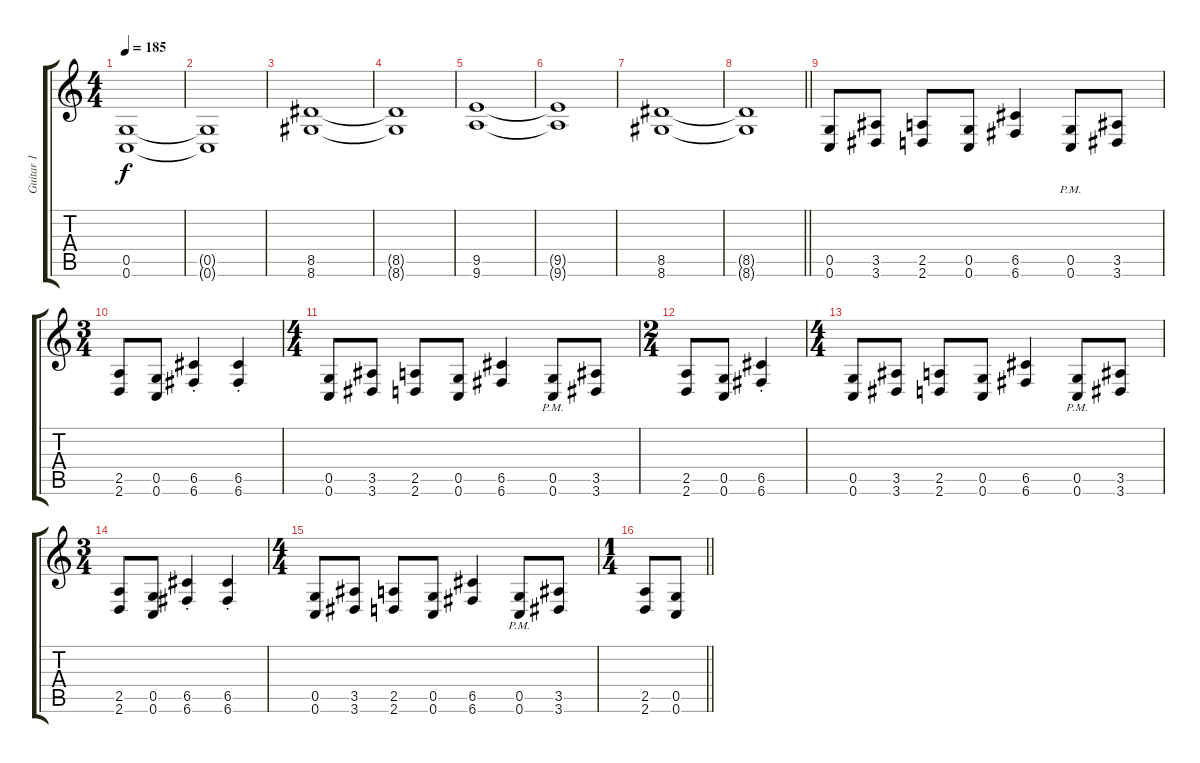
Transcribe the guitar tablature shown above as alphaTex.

\track ("Guitar 1" "Guitar 1") {instrument distortionguitar}
\staff {score tabs}
\tuning (D4 A3 F3 C3 G2 C2) {hide}
\ts (4 4)
\tempo 185
\clef g2
\ks c
(0.5 0.6).1{dy f} |
(0.5{t} 0.6{t}).1 |
(8.5 8.6).1 |
(8.5{t} 8.6{t}).1 |
(9.5 9.6).1 |
(9.5{t} 9.6{t}).1 |
(8.5 8.6).1 |
\barLineRight lightlight
(8.5{t} 8.6{t}).1 |
(0.5 0.6).8 (3.5 3.6).8 (2.5 2.6).8 (0.5 0.6).8 (6.5 6.6).4 (0.5{pm} 0.6{pm}).8 (3.5 3.6).8 |
\ts (3 4)
(2.5 2.6).8 (0.5 0.6).8 (6.5{st} 6.6{st}).4 (6.5{st} 6.6{st}).4 |
\ts (4 4)
(0.5 0.6).8 (3.5 3.6).8 (2.5 2.6).8 (0.5 0.6).8 (6.5 6.6).4 (0.5{pm} 0.6{pm}).8 (3.5 3.6).8 |
\ts (2 4)
(2.5 2.6).8 (0.5 0.6).8 (6.5{st} 6.6{st}).4 |
\ts (4 4)
(0.5 0.6).8 (3.5 3.6).8 (2.5 2.6).8 (0.5 0.6).8 (6.5 6.6).4 (0.5{pm} 0.6{pm}).8 (3.5 3.6).8 |
\ts (3 4)
(2.5 2.6).8 (0.5 0.6).8 (6.5{st} 6.6{st}).4 (6.5{st} 6.6{st}).4 |
\ts (4 4)
(0.5 0.6).8 (3.5 3.6).8 (2.5 2.6).8 (0.5 0.6).8 (6.5 6.6).4 (0.5{pm} 0.6{pm}).8 (3.5 3.6).8 |
\ts (1 4)
\barLineRight lightlight
(2.5 2.6).8 (0.5 0.6).8
